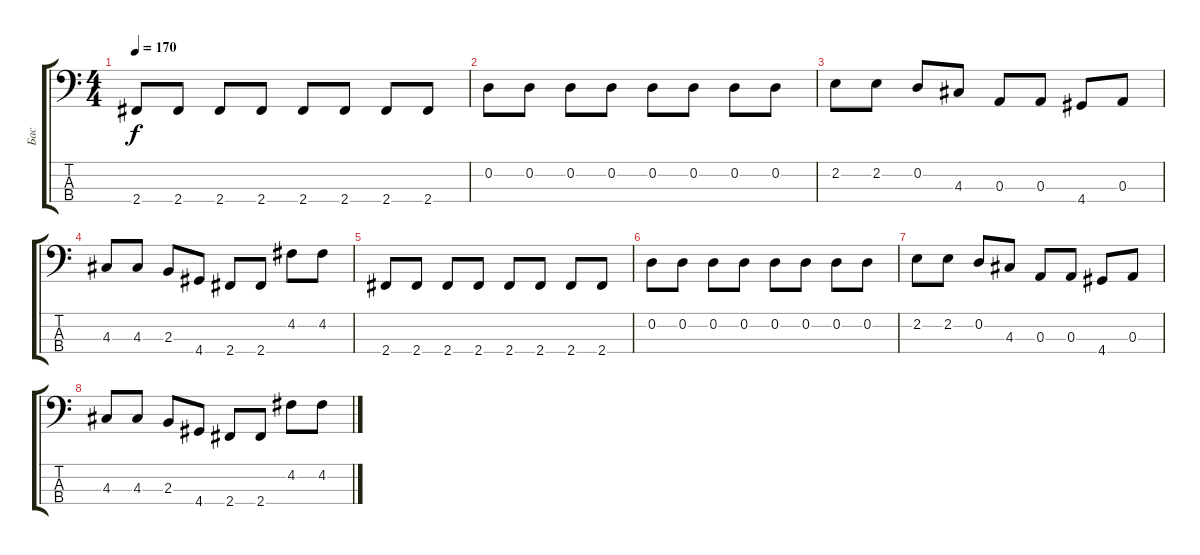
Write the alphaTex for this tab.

\track ("Бас" "Бас") {instrument electricbasspick}
\staff {score tabs}
\tuning (G2 D2 A1 E1) {hide}
\ts (4 4)
\tempo 170
\clef f4
\ks c
2.4.8{dy f} 2.4.8 2.4.8 2.4.8 2.4.8 2.4.8 2.4.8 2.4.8 |
0.2.8 0.2.8 0.2.8 0.2.8 0.2.8 0.2.8 0.2.8 0.2.8 |
2.2.8 2.2.8 0.2.8 4.3.8 0.3.8 0.3.8 4.4.8 0.3.8 |
4.3.8 4.3.8 2.3.8 4.4.8 2.4.8 2.4.8 4.2.8 4.2.8 |
2.4.8 2.4.8 2.4.8 2.4.8 2.4.8 2.4.8 2.4.8 2.4.8 |
0.2.8 0.2.8 0.2.8 0.2.8 0.2.8 0.2.8 0.2.8 0.2.8 |
2.2.8 2.2.8 0.2.8 4.3.8 0.3.8 0.3.8 4.4.8 0.3.8 |
4.3.8 4.3.8 2.3.8 4.4.8 2.4.8 2.4.8 4.2.8 4.2.8
